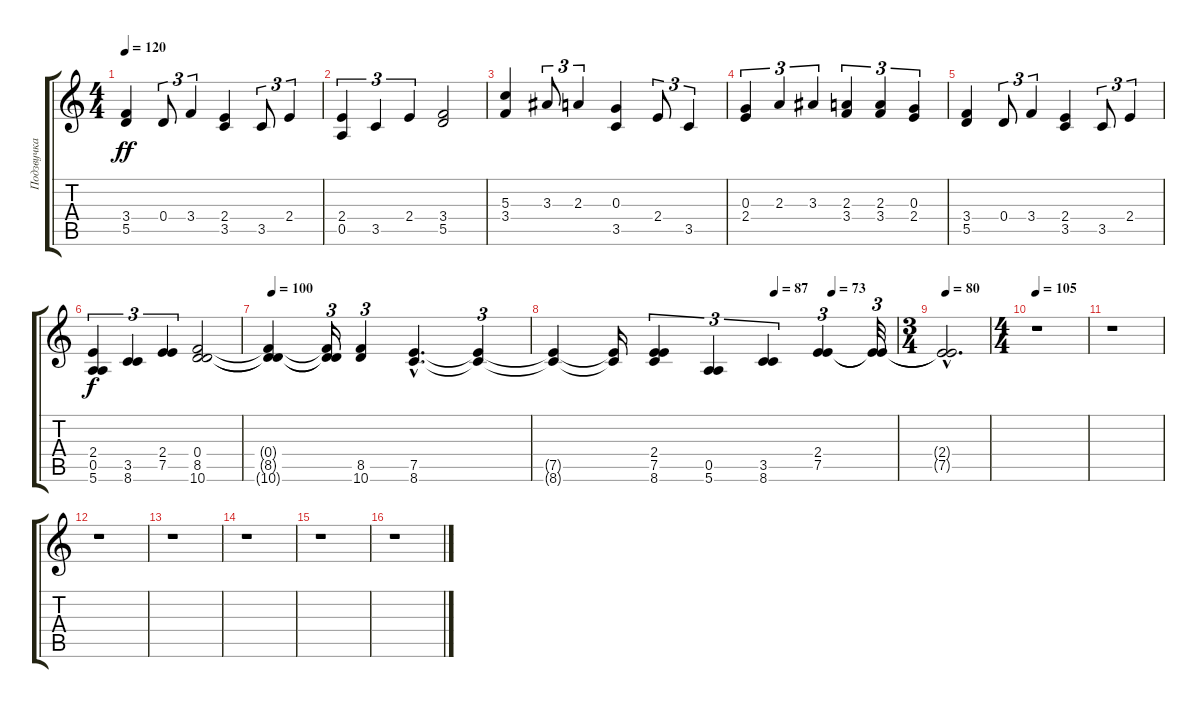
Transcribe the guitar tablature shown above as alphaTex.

\track ("Подзвучка клавы" "Подзвучка ") {instrument acousticguitarnylon}
\staff {score tabs}
\tuning (E4 B3 G3 D3 A2 E2) {hide}
\ts (4 4)
\tempo 120
\clef g2
\ks c
(3.4 5.5).4{dy ff} 0.4.8{tu (3 2)} 3.4.4{tu (3 2)} (2.4 3.5).4 3.5.8{tu (3 2)} 2.4.4{tu (3 2)} |
(2.4 0.5).4{tu (3 2)} 3.5.4{tu (3 2)} 2.4.4{tu (3 2)} (3.4 5.5).2 |
(5.3 3.4).4 3.3.8{tu (3 2)} 2.3.4{tu (3 2)} (0.3 3.5).4 2.4.8{tu (3 2)} 3.5.4{tu (3 2)} |
(0.3 2.4).4{tu (3 2)} 2.3.4{tu (3 2)} 3.3.4{tu (3 2)} (2.3 3.4).4{tu (3 2)} (2.3 3.4).4{tu (3 2)} (0.3 2.4).4{tu (3 2)} |
(3.4 5.5).4 0.4.8{tu (3 2)} 3.4.4{tu (3 2)} (2.4 3.5).4 3.5.8{tu (3 2)} 2.4.4{tu (3 2)} |
(2.4 0.5 5.6).4{tu (3 2) dy f} (3.5 8.6).4{tu (3 2)} (2.4 7.5).4{tu (3 2)} (0.4 8.5 10.6).2 |
\tempo 100
(0.4{t} 8.5{t} 10.6{t}).4 (0.4{t} 8.5{t} 10.6{t}).16{tu (3 2)} (8.5 10.6).4{tu (3 2)} (7.5{hac} 8.6{hac}).4{d} (7.5{t} 8.6{t}).4{tu (3 2)} |
\tempo (87 0.6458333333333334)
\tempo (73 0.8125)
(7.5{t} 8.6{t}).4 (7.5{t} 8.6{t}).16 (2.4 7.5 8.6).4{tu (3 2)} (0.5 5.6).4{tu (3 2)} (3.5 8.6).4{tu (3 2)} (2.4 7.5).4{tu (3 2)} (2.4{t} 7.5{t}).32{tu (3 2)} |
\ts (3 4)
\tempo 60
\tempo 80
(2.4{hac t} 7.5{hac t}).2{d} |
\ts (4 4)
\tempo 105
r.1 |
r.1 |
r.1 |
r.1 |
r.1 |
r.1 |
r.1
